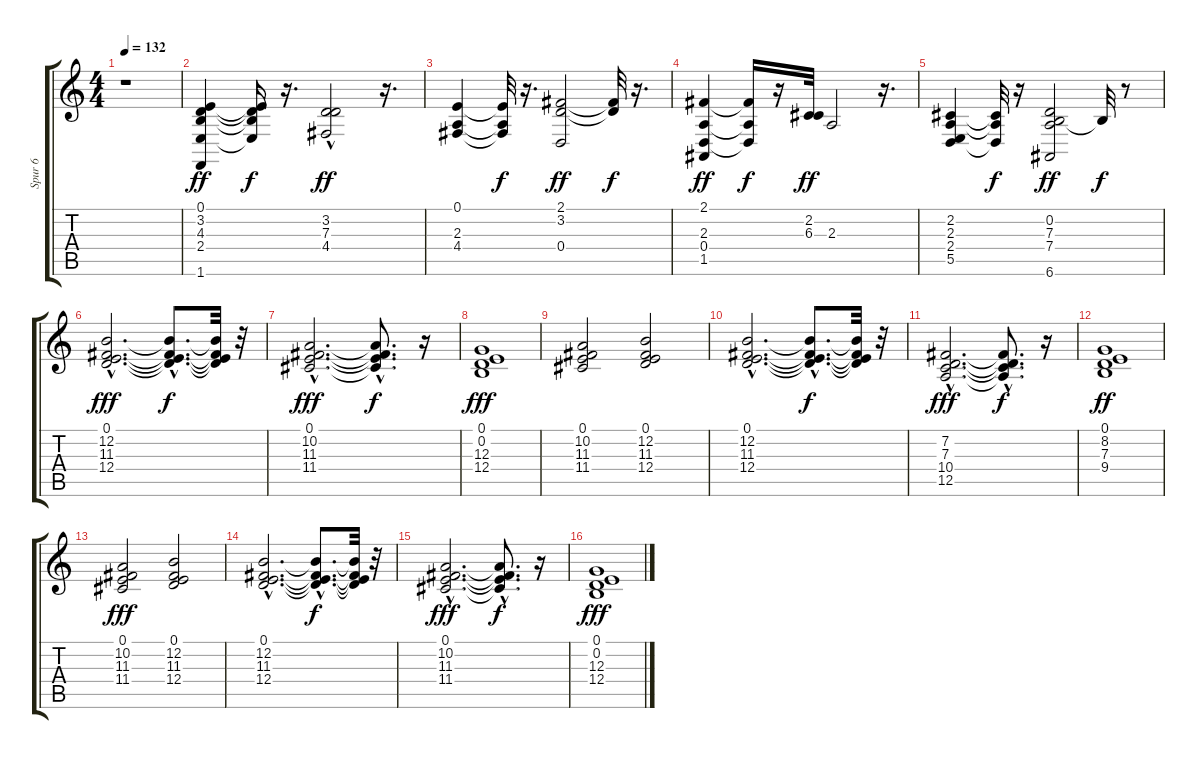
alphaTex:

\track ("Spur 6" "Spur 6") {instrument electricgrandpiano}
\staff {score tabs}
\tuning (E4 B3 G3 D3 A2 E2) {hide}
\ts (4 4)
\tempo 132
\clef g2
\ks c
r.1{dy fff} |
(0.1 3.2 4.3 2.4 1.6).4{dy ff} (0.1{t} 3.2{t} 4.3{t} 2.4{t}).16{dy f} r.16{d} (3.2{hac} 7.3 4.4).2{dy ff} r.16{d} |
(0.1 2.3 4.4).4 (0.1{t} 2.3{t} 4.4{t}).32{dy f} r.16{d} (2.1 3.2 0.4).2{dy ff} (2.1{t} 3.2{t}).32{dy f} r.16{d} |
(2.1 2.3 0.4 1.5).4{dy ff} (2.1{t} 2.3{t} 0.4{t}).16{dy f} r.16 (2.2 6.3).32{dy ff} 2.3.2 r.16{d} |
(2.2 2.3 2.4 5.5).4 (2.2{t} 2.3{t} 5.5{t}).32{dy f} r.16 (0.2 7.3 7.4 6.6).2{dy ff} 0.2{t}.32{dy f} r.8 |
(0.1{hac} 12.2{hac} 11.3{hac} 12.4{hac}).2{d dy fff} (0.1{hac t} 12.2{hac t} 11.3{hac t} 12.4{hac t}).8{d dy f} (0.1{t} 12.2{t} 11.3{t} 12.4{t}).32 r.32 |
(0.1{hac} 10.2{hac} 11.3{hac} 11.4{hac}).2{d dy fff} (0.1{hac t} 10.2{hac t} 11.3{hac t} 11.4{t}).8{d dy f} r.16 |
(0.1 0.2 12.3 12.4).1{dy fff} |
(0.1 10.2 11.3 11.4).2 (0.1 12.2 11.3 12.4).2 |
(0.1{hac} 12.2{hac} 11.3{hac} 12.4{hac}).2{d} (0.1{hac t} 12.2{hac t} 11.3{hac t} 12.4{hac t}).8{d dy f} (0.1{t} 12.2{t} 11.3{t} 12.4{t}).32 r.32 |
(7.2{hac} 7.3{hac} 10.4{hac} 12.5{hac}).2{d dy fff} (7.2{hac t} 7.3{hac t} 10.4{t} 12.5{hac t}).8{d dy f} r.16 |
(0.1 8.2 7.3 9.4).1{dy ff} |
(0.1 10.2 11.3 11.4).2{dy fff} (0.1 12.2 11.3 12.4).2 |
(0.1{hac} 12.2{hac} 11.3{hac} 12.4{hac}).2{d} (0.1{hac t} 12.2{hac t} 11.3{hac t} 12.4{hac t}).8{d dy f} (0.1{t} 12.2{t} 11.3{t} 12.4{t}).32 r.32 |
(0.1{hac} 10.2{hac} 11.3{hac} 11.4{hac}).2{d dy fff} (0.1{hac t} 10.2{hac t} 11.3{hac t} 11.4{t}).8{d dy f} r.16 |
(0.1 0.2 12.3 12.4).1{dy fff}
